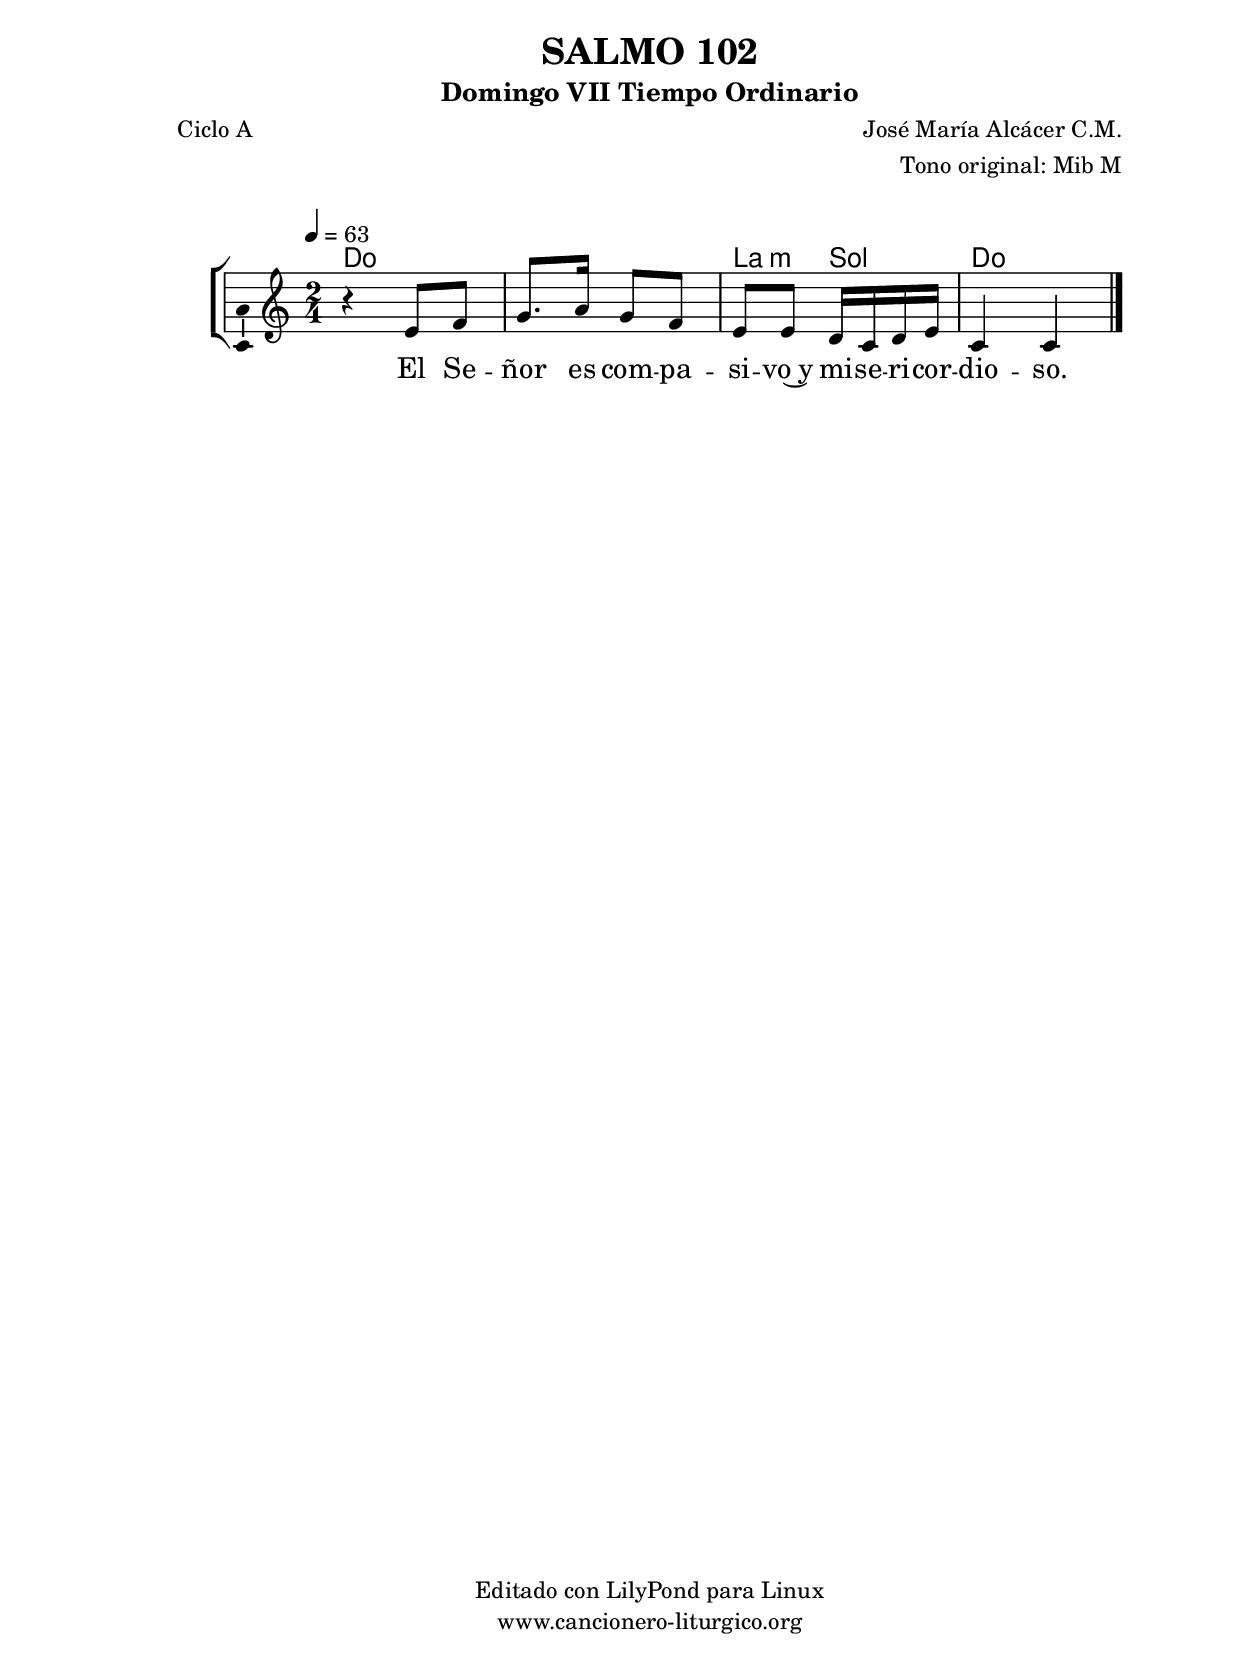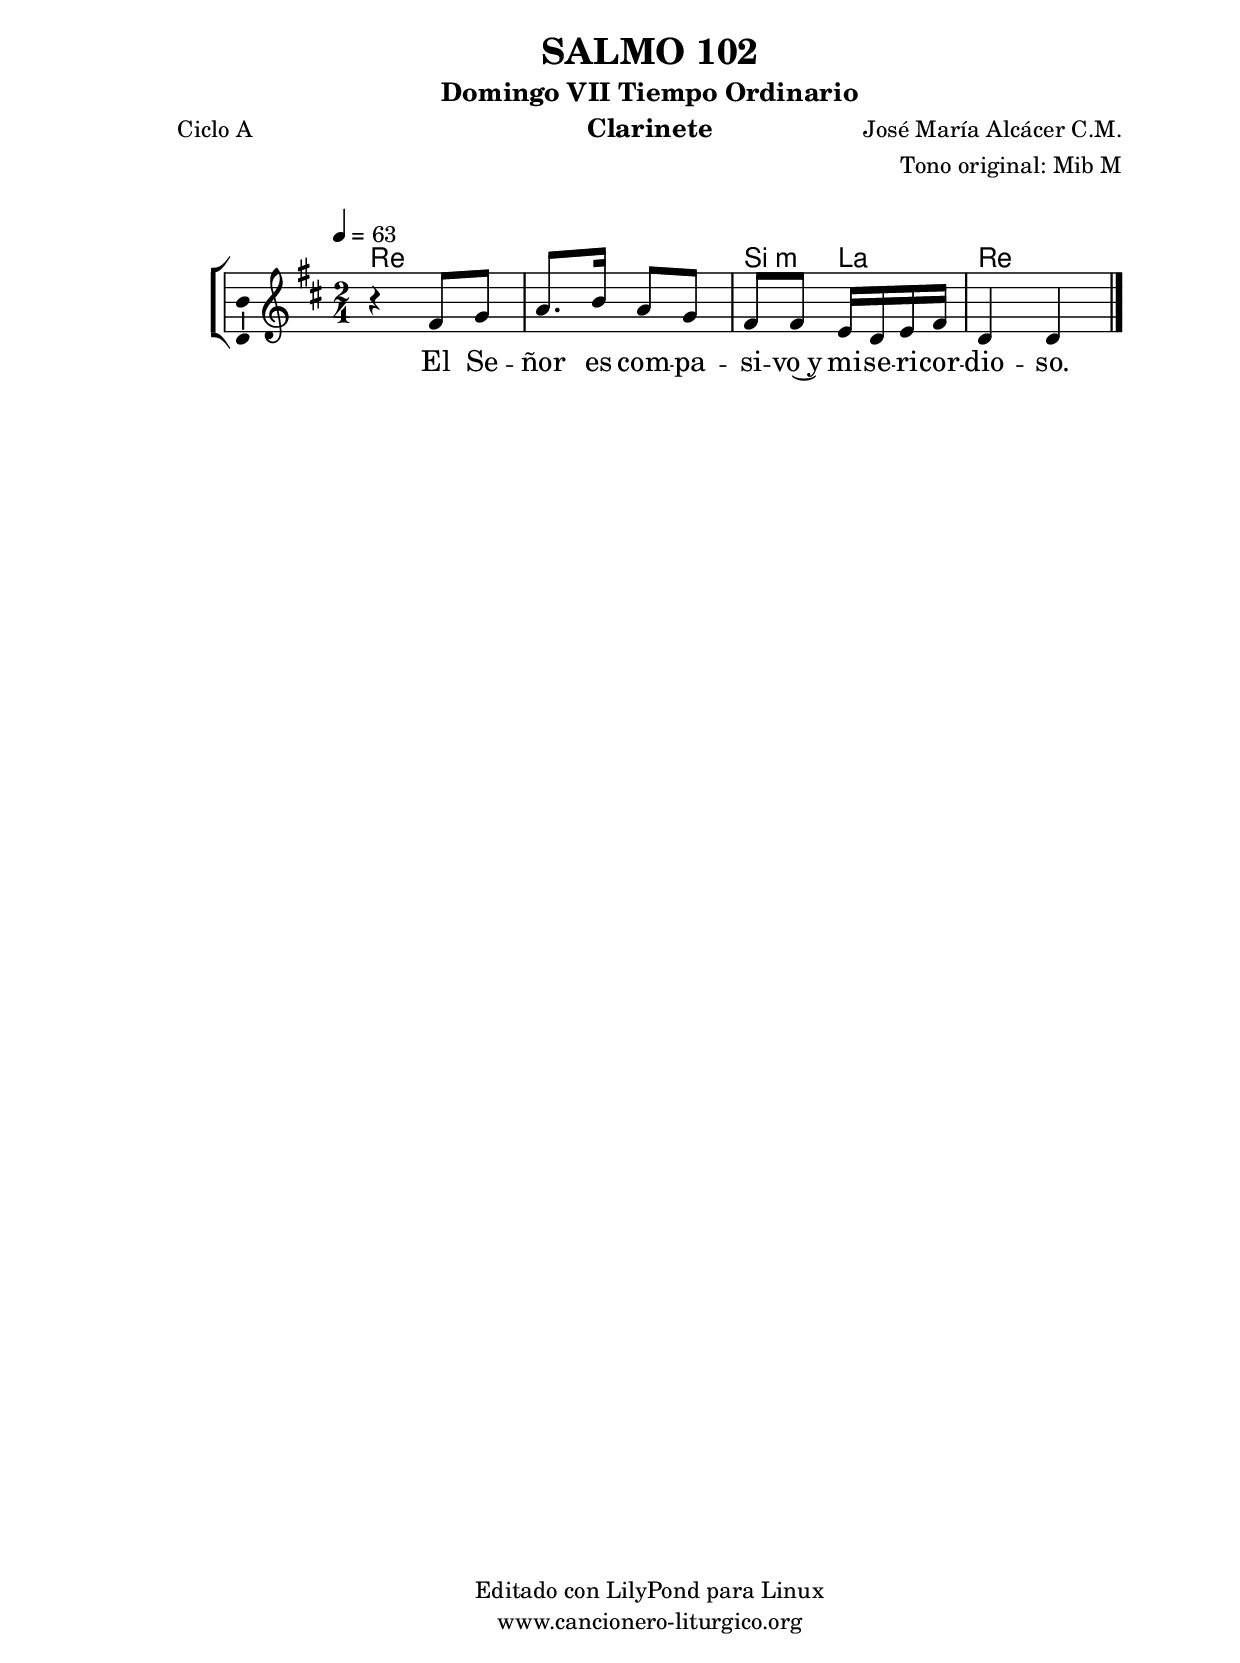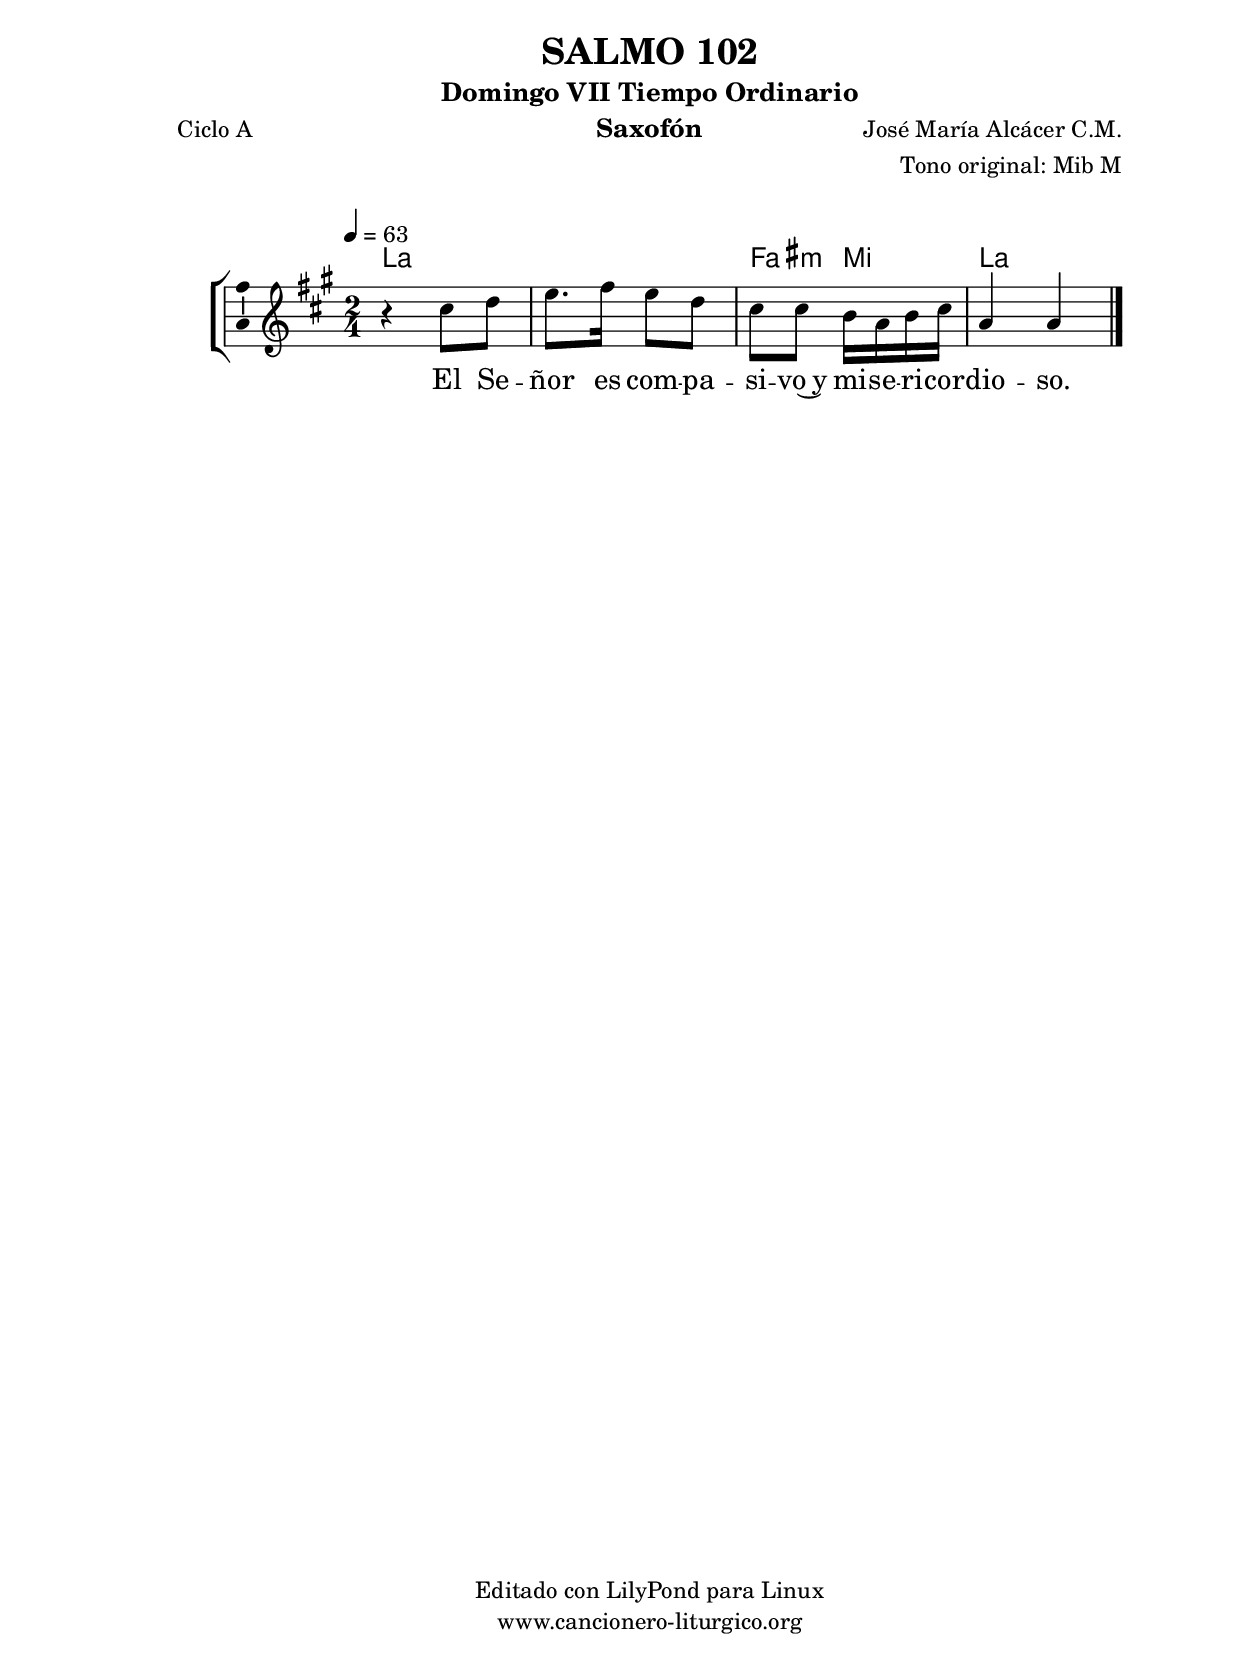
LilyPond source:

%
%para convertir .midi en .wav:
%timidity filename.midi -Ow -o finename.wav
%
%
%Para convertir de .wav a .mp3:
%lame -h -m j filename.wav
%
%
%para escuchar el midi:
%timidity nombrefichero.midi
%


%versión de lilypond para la que se ha escrito esta partitura:
\version "2.16.0"

	%Tamaño papel
	#(set-default-paper-size "a4")
	%Tamaño partitura
	#(set-global-staff-size 20)
	%No responde al pulsar sobre una nota
	#(ly:set-option 'point-and-click #f)

%parámetros del encabezamiento:
\header {
	title = "SALMO 102"
	subtitle = "Domingo VII Tiempo Ordinario"
	composer = "José María Alcácer C.M."
	poet = "Ciclo A"
	meter = ""
	arranger = "Tono original: Mib M"
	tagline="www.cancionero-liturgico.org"
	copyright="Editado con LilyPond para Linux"
	tiempo = "Ordinario"
	usos = "Salmo"
	letra = "El Señor es compasivo y misericordioso."
	}

%parámetros asociados al papel:
\paper  {
	oddHeaderMarkup = \markup {\fill-line { \on-the-fly #not-first-page \fromproperty #'header:title \on-the-fly #not-first-page \fromproperty #'header:composer }}
	evenHeaderMarkup = \markup {\fill-line { \fromproperty #'header:composer \fromproperty #'header:title }}
	#(set-paper-size "a4")
	print-page-number = ##f
	first-page-number = 1
	print-first-page-number = ##f
%	head-separation = 3.0 \cm
	top-margin = 2.0 \cm
	bottom-margin = 0.5\cm
%%%	bottom-margin = -1.0\cm
	left-margin = 3.0 \cm
	line-width = 16.0 \cm 
	indent = 8\mm
	interscoreline = 2.\mm
	between-system-space = 15\mm
%	para que las partituras no llenen la hoja:
	ragged-bottom = ##t
%	idem para la última hoja:
	ragged-last-bottom = ##f
%	para que las partituras llenen el ancho del papel:
	ragged-last = ##f
	after-title-space = 2.5 \cm
%page-count=1
%system-count=8

	%Flexible Vertical Spacing
%	markup-markup-spacing =
%	#'((basic-distance . 15) (minimum-distance . 15) (padding . 3))
	markup-system-spacing =
	#'((basic-distance . 15) (minimum-distance . 15) (padding . 3))
	system-system-spacing =
	#'((basic-distance . 15) (minimum-distance . 15) (padding . 3))
	score-system-spacing =
	#'((basic-distance . 15) (minimum-distance . 15) (padding . 5))
%	top-system-spacing = % header
%	#'((basic-distance . 8) (minimum-distance . 0) (padding . 3))
%	top-markup-spacing =
%	#'((basic-distance . 20) (minimum-distance . 20) (padding . 3))
	last-bottom-spacing = % footer
	#'((basic-distance . 5) (minimum-distance . 5) (padding . 3))
%	score-markup-spacing =
%	#'((basic-distance . 16) (minimum-distance . 13) (padding . 3))

	}


%parámetros que afectan a toda la partitura:
global =  {
	%clave de sol (G):
	\clef G
	%armadura:
	\transpose ees c
	\key ees \major
	\tempo 4=63
	\set Score.tempoHideNote = ##f
	}


acordes = {
	\italianChords
	\chordmode {
	\transpose ees c {

	ees2
	ees
	c4:m bes
	ees

	}
	}
}

melodia = 
\transpose ees c {
	\relative c''{
	\time 2/4
%	\partial 4*1

r4 g8 aes
bes8. c16 bes8 aes
g8 g f16 ees f g
ees4 ees

	\bar "|."
	}
	}


texto = \lyricmode {
El Se -- ñor es com -- pa -- si -- vo~y mi -- se -- ri -- cor -- dio -- so.
	}


acordesStaff = \context ChordNames = acordesStaff <<
	\set chordChanges = ##t
	\acordes
	>>


vozStaff = \context Voice = vozStaff
\with {\consists "Ambitus_engraver"}
<<
%	\set Staff.instrumentName = ""
%	\set Staff.shortInstrumentName = ""
%	\set Staff.midiInstrument = #"clarinet"
%	\set Staff.midiInstrument = #"cello"
%	\set Staff.midiInstrument = #"flute"
	\set Staff.midiInstrument = #"electric guitar (jazz)"
%	\set Staff.midiInstrument = #"english horn"
%	\set Staff.midiInstrument = #"violin"
%	\set Staff.midiInstrument = #"glockenspiel"
	\set Staff.midiMinimumVolume = #0.7
	\set Staff.midiMaximumVolume = #0.9
	\global
	\melodia
	>>


textoStaff = \context Lyrics = textoStaff <<
	\lyricsto vozStaff \texto
	>>

\book {
	\score {
		\context ChoirStaff {
			\override StaffGroup.SystemStartBracket #'collapse-height = #1
			\override Score.SystemStartBar #'collapse-height = #1
			<<
			\acordesStaff
			\vozStaff
			\textoStaff
			>>
			}
		\layout {
	    		\context {
				\Lyrics
				\override LyricText #'font-size = #2
				}
	   		 \context {
				\Score
				%fontSize = #3
				\override StaffSymbol #'staff-space = #(magstep +3)
				%\override Beam #'thickness = #0.55
				%\override SpacingSpanner #'spacing-increment = #1.0
				%\override Slur #'height-limit = #1.5
				}
			}
		}
	\score {
		\unfoldRepeats
		\context ChoirStaff {
			<<
			\acordesStaff
			\vozStaff
			>>
			}
		\midi {
	  		\context {
	  			\Score
				tempoWholesPerMinute = #(ly:make-moment 70 4)
				}
			}
		}
	}

%Partitura para clarinete
#(define output-suffix "C")
\book {
	\header{
		instrument = "Clarinete"
		}
	\score {
		\context ChoirStaff {
			\override StaffGroup.SystemStartBracket #'collapse-height = #1
			\override Score.SystemStartBar #'collapse-height = #1
\transpose c d
			<<
			\acordesStaff
			\vozStaff
			\textoStaff
			>>
			}
		\layout {
	    		\context {
				\Lyrics
				\override LyricText #'font-size = #2
				}
	   		 \context {
				\Score
				%fontSize = #3
				\override StaffSymbol #'staff-space = #(magstep +3)
				%\override Beam #'thickness = #0.55
				%\override SpacingSpanner #'spacing-increment = #1.0
				%\override Slur #'height-limit = #1.5
				}
			}
		}
	}

%Partitura para saxofón
#(define output-suffix "S")
\book {
	\header{
		instrument = "Saxofón"
		}
	\score {
		\context ChoirStaff {
			\override StaffGroup.SystemStartBracket #'collapse-height = #1
			\override Score.SystemStartBar #'collapse-height = #1
\transpose c a
			<<
			\acordesStaff
			\vozStaff
			\textoStaff
			>>
			}
		\layout {
	    		\context {
				\Lyrics
				\override LyricText #'font-size = #2
				}
	   		 \context {
				\Score
				%fontSize = #3
				\override StaffSymbol #'staff-space = #(magstep +3)
				%\override Beam #'thickness = #0.55
				%\override SpacingSpanner #'spacing-increment = #1.0
				%\override Slur #'height-limit = #1.5
				}
			}
		}
	}

